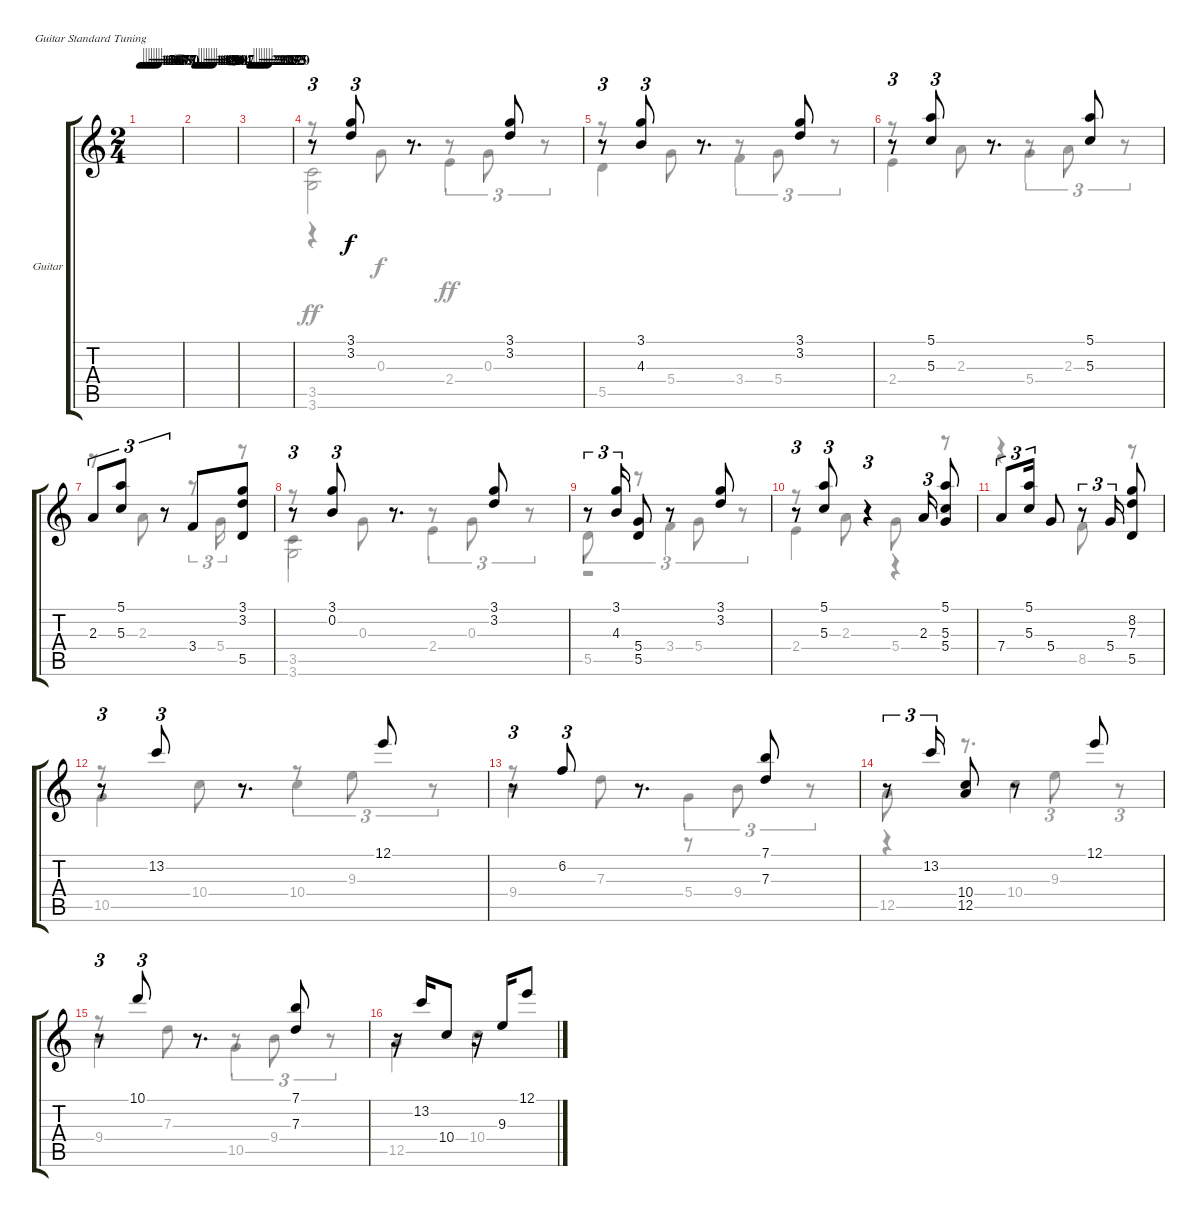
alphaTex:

\bracketExtendMode groupsimilarinstruments
\firstSystemTrackNameOrientation horizontal
\otherSystemsTrackNameOrientation horizontal
\track ("Guitar" "Guitar") {instrument acousticguitarnylon}
\staff {score tabs}
\tuning (E4 B3 G3 D3 A2 E2)
\voice
\ts (2 4)
\tempo 156
\tempo (160 0.0625)
\tempo (163 0.125)
\tempo (167 0.1875)
\tempo (168 0.25)
\tempo (173 0.3125)
\tempo (177 0.375)
\tempo (180 0.4375)
\clef g2
\ks c
|
\tempo 183
\tempo (189 0.0625)
\tempo (191 0.125)
\tempo (194 0.1875)
\tempo (198 0.25)
\tempo (201 0.3125)
\tempo (204 0.375)
\tempo (207 0.4375)
|
\tempo 211
\tempo (214 0.0625)
\tempo (218 0.125)
\tempo (223 0.1875)
\tempo (227 0.25)
\tempo (232 0.3125)
\tempo (235 0.375)
\tempo (120 0.4375)
|
r.8{tu (3 2)} (3.1 3.2).8{tu (3 2)} r.8{d} (3.1 3.2).8 |
r.8{tu (3 2)} (3.1 4.3).8{tu (3 2)} r.8{d} (3.1 3.2).8 |
r.8{tu (3 2)} (5.1 5.3).8{tu (3 2)} r.8{d} (5.1 5.3).8 |
2.3.8{tu (3 2)} (5.1 5.3).8{tu (3 2)} r.8{tu (3 2)} 3.4.8 (3.1 3.2 5.5).8 |
r.8{tu (3 2)} (3.1 0.2).8{tu (3 2)} r.8{d} (3.1 3.2).8 |
r.8{tu (3 2)} (3.1 4.3).16{tu (3 2)} (5.4 5.5).8 r.8 (3.1 3.2).8 |
r.8{tu (3 2)} (5.1 5.3).8{tu (3 2)} r.4{tu (3 2)} 2.3.16{tu (3 2)} (5.1 5.3 5.4).8 |
7.4.8{tu (3 2)} (5.1 5.3).16{tu (3 2)} 5.4.8 r.8{tu (3 2)} 5.4.16{tu (3 2)} (8.2 7.3 5.5).8 |
r.8{tu (3 2)} 13.2.8{tu (3 2)} r.8{d} 12.1.8 |
r.8{tu (3 2)} 6.2.8{tu (3 2)} r.8{d} (7.1 7.3).8 |
r.8{tu (3 2)} 13.2.16{tu (3 2)} (10.4 12.5).8 r.8 12.1.8 |
r.8{tu (3 2)} 10.1.8{tu (3 2)} r.8{d} (7.1 7.3).8 |
r.16 13.2.16 10.4.8 r.16 9.3.16 12.1.8
\voice
\clef g2
\ottava regular
\simile none
\ks c
|
|
|
r.8 0.3.8 r.8{tu (3 2)} 0.3.8{tu (3 2)} r.8{tu (3 2)} |
r.8 5.4.8 3.4.4 |
r.8 2.3.8 r.8{tu (3 2)} 2.3.8{tu (3 2)} r.8{tu (3 2)} |
r.8 2.3.8 r.8{tu (3 2)} 5.4.16{tu (3 2)} r.8 |
r.8 0.3.8 r.8{tu (3 2)} 0.3.8{tu (3 2)} r.8{tu (3 2)} |
5.5.8 r.8 3.4.4 |
r.8 2.3.8 5.4.8 r.8 |
r.4 8.5.8 r.8 |
r.8 10.4.8 r.8{tu (3 2)} 9.3.8{tu (3 2)} r.8{tu (3 2)} |
r.8 7.3.8 5.4.4 |
12.5.8 r.8{d} 9.3.8{tu (3 2)} r.8{tu (3 2)} |
r.8 7.3.8 r.8{tu (3 2)} 9.4.8{tu (3 2)} r.8{tu (3 2)} |
12.5.4 10.4.4
\voice
\clef g2
\ottava regular
\simile none
\ks c
|
|
|
r.4 2.4.4{dy ff} |
5.5.4 r.8{tu (3 2)} 5.4.8{tu (3 2)} r.8{tu (3 2)} |
2.4.4 5.4.4 |
|
3.5.4 2.4.4 |
r.2{tu (3 2)} 5.4.8{tu (3 2)} r.8{tu (3 2)} |
2.4.4 r.4 |
|
10.5.4 10.4.4 |
9.4.4 r.8{tu (3 2)} 9.4.8{tu (3 2)} r.8{tu (3 2)} |
r.4 10.4.4 |
9.4.4 10.5.4 |
\voice
\clef g2
\ottava regular
\simile none
\ks c
|
|
|
(3.5 3.6).2{dy ff} |
|
|
|
3.6.2 |
|
|
|
|
|
|
|
